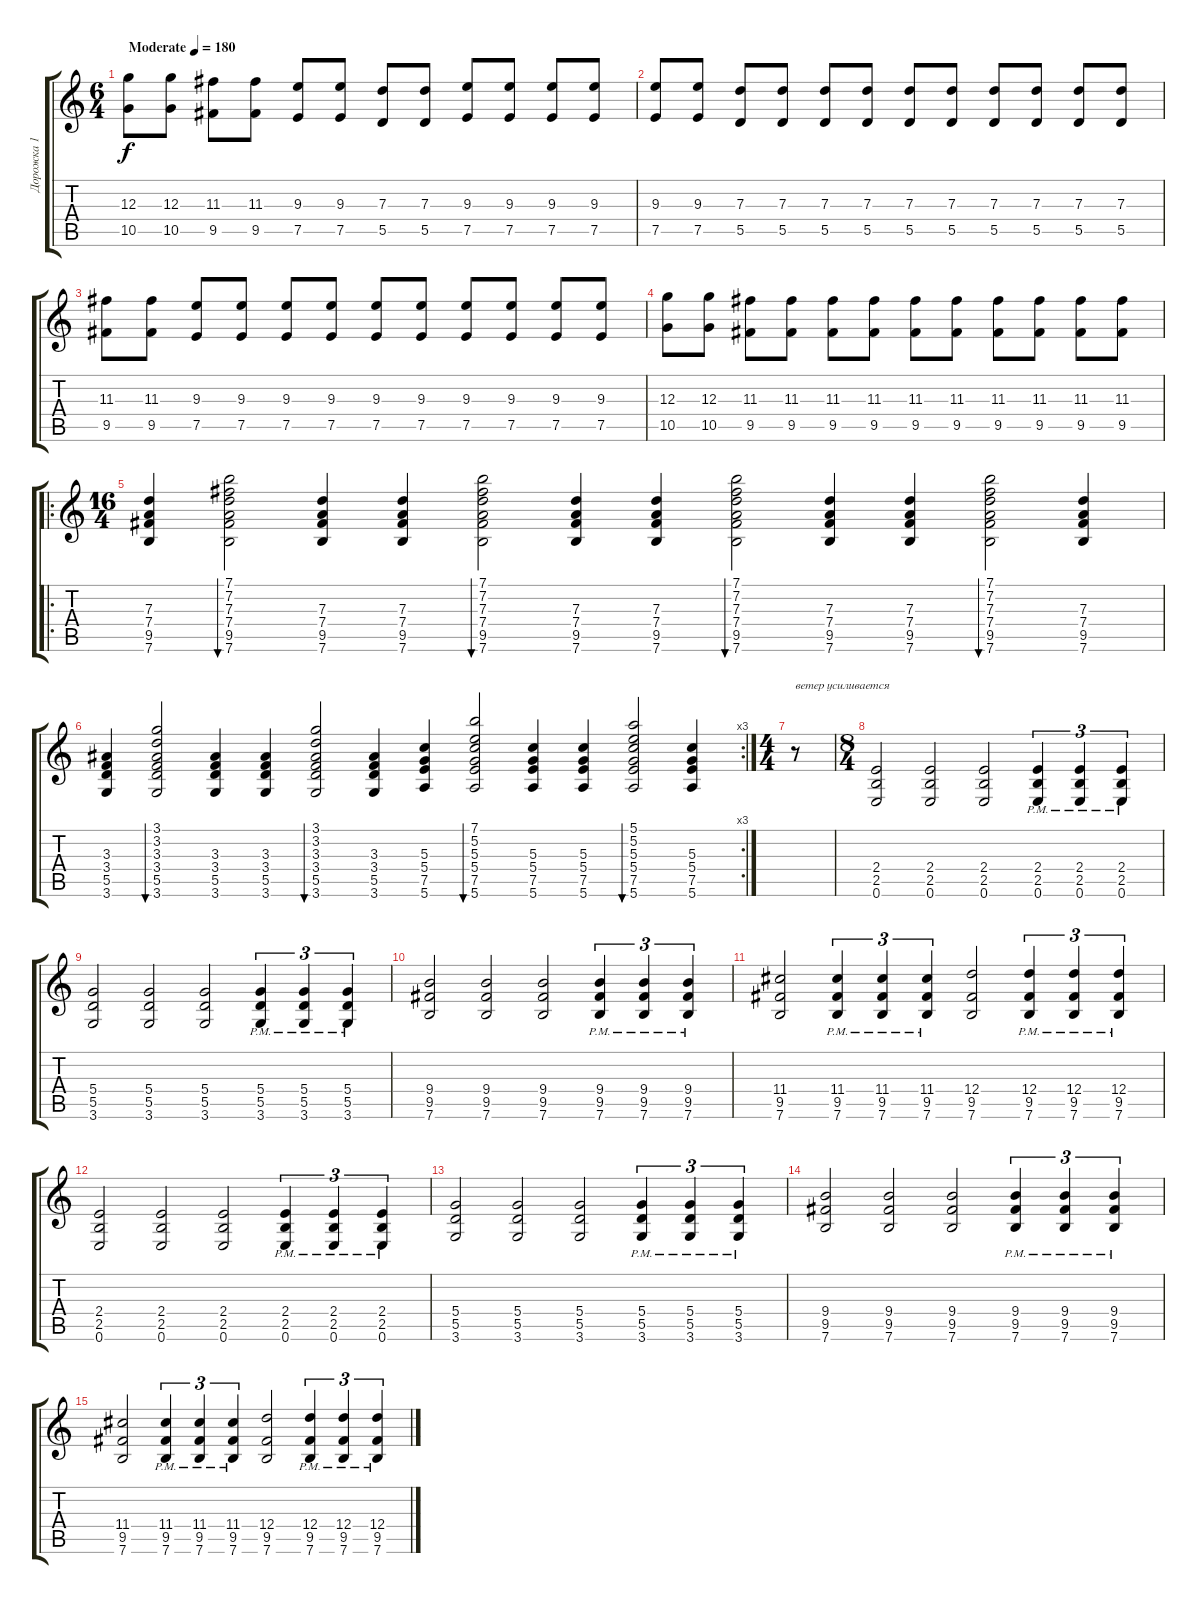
\track ("Дорожка 1" "Дорожка 1") {instrument distortionguitar}
\staff {score tabs}
\tuning (E4 B3 G3 D3 A2 E2) {hide}
\ts (6 4)
\tempo (180 "Moderate")
\clef g2
\ks c
(12.3 10.5).8{dy f instrument distortionguitar} (12.3 10.5).8 (11.3 9.5).8 (11.3 9.5).8 (9.3 7.5).8 (9.3 7.5).8 (7.3 5.5).8 (7.3 5.5).8 (9.3 7.5).8 (9.3 7.5).8 (9.3 7.5).8 (9.3 7.5).8 |
(9.3 7.5).8 (9.3 7.5).8 (7.3 5.5).8 (7.3 5.5).8 (7.3 5.5).8 (7.3 5.5).8 (7.3 5.5).8 (7.3 5.5).8 (7.3 5.5).8 (7.3 5.5).8 (7.3 5.5).8 (7.3 5.5).8 |
(11.3 9.5).8 (11.3 9.5).8 (9.3 7.5).8 (9.3 7.5).8 (9.3 7.5).8 (9.3 7.5).8 (9.3 7.5).8 (9.3 7.5).8 (9.3 7.5).8 (9.3 7.5).8 (9.3 7.5).8 (9.3 7.5).8 |
(12.3 10.5).8 (12.3 10.5).8 (11.3 9.5).8 (11.3 9.5).8 (11.3 9.5).8 (11.3 9.5).8 (11.3 9.5).8 (11.3 9.5).8 (11.3 9.5).8 (11.3 9.5).8 (11.3 9.5).8 (11.3 9.5).8 |
\ro
\ts (16 4)
(7.3 7.4 9.5 7.6).4{instrument acousticguitarsteel} (7.1 7.2 7.3 7.4 9.5 7.6).2{bu 480} (7.3 7.4 9.5 7.6).4 (7.3 7.4 9.5 7.6).4 (7.1 7.2 7.3 7.4 9.5 7.6).2{bu 480} (7.3 7.4 9.5 7.6).4 (7.3 7.4 9.5 7.6).4 (7.1 7.2 7.3 7.4 9.5 7.6).2{bu 480} (7.3 7.4 9.5 7.6).4 (7.3 7.4 9.5 7.6).4 (7.1 7.2 7.3 7.4 9.5 7.6).2{bu 480} (7.3 7.4 9.5 7.6).4 |
\rc 3
(3.3 3.4 5.5 3.6).4{instrument acousticguitarsteel} (3.1 3.2 3.3 3.4 5.5 3.6).2{bu 480} (3.3 3.4 5.5 3.6).4 (3.3 3.4 5.5 3.6).4 (3.1 3.2 3.3 3.4 5.5 3.6).2{bu 480} (3.3 3.4 5.5 3.6).4 (5.3 5.4 7.5 5.6).4 (7.1 5.2 5.3 5.4 7.5 5.6).2{bu 480} (5.3 5.4 7.5 5.6).4 (5.3 5.4 7.5 5.6).4 (5.1 5.2 5.3 5.4 7.5 5.6).2{bu 480} (5.3 5.4 7.5 5.6).4 |
\ts (4 4)
r.8{txt "ветер усиливается"} |
\ts (8 4)
(2.4 2.5 0.6).2{instrument distortionguitar} (2.4 2.5 0.6).2 (2.4 2.5 0.6).2 (2.4{pm} 2.5{pm} 0.6{pm}).4{tu (3 2)} (2.4{pm} 2.5{pm} 0.6{pm}).4{tu (3 2)} (2.4{pm} 2.5{pm} 0.6{pm}).4{tu (3 2)} |
(5.4 5.5 3.6).2 (5.4 5.5 3.6).2 (5.4 5.5 3.6).2 (5.4{pm} 5.5{pm} 3.6{pm}).4{tu (3 2)} (5.4{pm} 5.5{pm} 3.6{pm}).4{tu (3 2)} (5.4{pm} 5.5{pm} 3.6{pm}).4{tu (3 2)} |
(9.4 9.5 7.6).2 (9.4 9.5 7.6).2 (9.4 9.5 7.6).2 (9.4{pm} 9.5{pm} 7.6{pm}).4{tu (3 2)} (9.4{pm} 9.5{pm} 7.6{pm}).4{tu (3 2)} (9.4{pm} 9.5{pm} 7.6{pm}).4{tu (3 2)} |
(11.4 9.5 7.6).2 (11.4{pm} 9.5{pm} 7.6{pm}).4{tu (3 2)} (11.4{pm} 9.5{pm} 7.6{pm}).4{tu (3 2)} (11.4{pm} 9.5{pm} 7.6{pm}).4{tu (3 2)} (12.4 9.5 7.6).2 (12.4{pm} 9.5{pm} 7.6{pm}).4{tu (3 2)} (12.4{pm} 9.5{pm} 7.6{pm}).4{tu (3 2)} (12.4{pm} 9.5{pm} 7.6{pm}).4{tu (3 2)} |
(2.4 2.5 0.6).2 (2.4 2.5 0.6).2 (2.4 2.5 0.6).2 (2.4{pm} 2.5{pm} 0.6{pm}).4{tu (3 2)} (2.4{pm} 2.5{pm} 0.6{pm}).4{tu (3 2)} (2.4{pm} 2.5{pm} 0.6{pm}).4{tu (3 2)} |
(5.4 5.5 3.6).2 (5.4 5.5 3.6).2 (5.4 5.5 3.6).2 (5.4{pm} 5.5{pm} 3.6{pm}).4{tu (3 2)} (5.4{pm} 5.5{pm} 3.6{pm}).4{tu (3 2)} (5.4{pm} 5.5{pm} 3.6{pm}).4{tu (3 2)} |
(9.4 9.5 7.6).2 (9.4 9.5 7.6).2 (9.4 9.5 7.6).2 (9.4{pm} 9.5{pm} 7.6{pm}).4{tu (3 2)} (9.4{pm} 9.5{pm} 7.6{pm}).4{tu (3 2)} (9.4{pm} 9.5{pm} 7.6{pm}).4{tu (3 2)} |
(11.4 9.5 7.6).2 (11.4{pm} 9.5{pm} 7.6{pm}).4{tu (3 2)} (11.4{pm} 9.5{pm} 7.6{pm}).4{tu (3 2)} (11.4{pm} 9.5{pm} 7.6{pm}).4{tu (3 2)} (12.4 9.5 7.6).2 (12.4{pm} 9.5{pm} 7.6{pm}).4{tu (3 2)} (12.4{pm} 9.5{pm} 7.6{pm}).4{tu (3 2)} (12.4{pm} 9.5{pm} 7.6{pm}).4{tu (3 2)}
